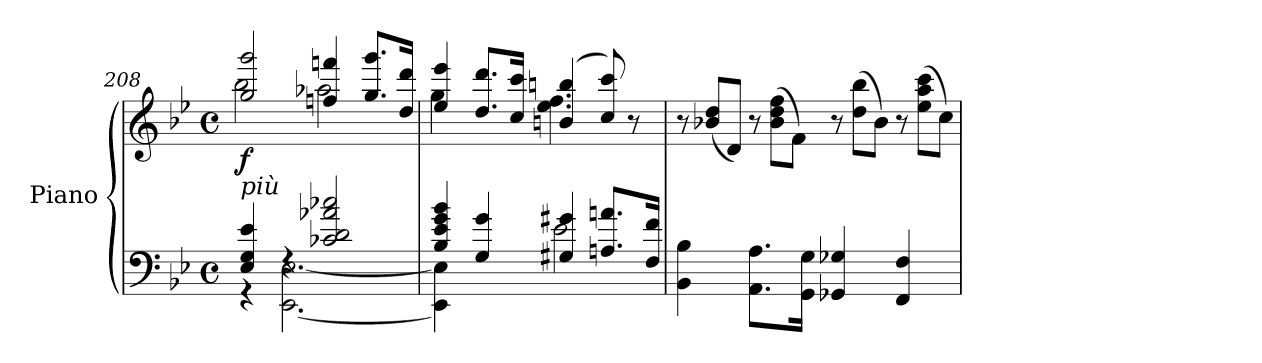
**kern	**kern	**dynam
*part1	*part1	*part1
*staff2	*staff1	*staff1/2
*I"Piano	*	*
*I'Pno.	*	*
*clefF4	*clefG2	*
*k[b-e-]	*k[b-e-]	*
*M4/4	*M4/4	*
*met(c)	*met(c)	*
=208	=208	=208
*^	*^	*
!LO:TX:a:i:t=più	!	!	!	!
!	!	!	!	!LO:DY:b
4E-/ 4G/ 4e-/	4rGG	2gg/ 2ggg/	2bb-\	f
4rF	[2.EE-\ [2.E-\	.	.	.
2c-X/ 2d/ 2a-X/ 2cc-X/	.	4ffn/ 4fffn/	2aa-X\	.
.	.	8.gg/ 8.ggg/L	.	.
.	.	16dd/ 16ddd/Jk	.	.
=209	=209	=209	=209	=209
4B-/ 4e-/ 4g/ 4b-/	4EE-\] 4E-\]	4ee-/ 4eee-/	4gg\	.
4G/ 4g/	4ryy	8.dd/ 8.ddd/L	4rgyy	.
.	.	16cc/ 16ccc/Jk	.	.
4G#X/ 4g#X/	2e-\	(4bn/ 4bbn/	4.ee-\ 4.ff\	.
8.An/ 8.an/L	.	8cc/ 8ccc/)	.	.
.	.	8r	8rddyy	.
16F/ 16f/Jk	.	.	.	.
*v	*v	*	*	*
*	*v	*v	*
=210	=210	=210
*	*Xtuplet	*
4BB-\ 4B-\	12r	.
.	(12b-X/ 12dd/L	.
.	12d/J)	.
8.AA\ 8.A\L	12r	.
.	(12b-\ 12dd\ 12ff\L	.
.	12f\J)	.
16GG\ 16G\Jk	.	.
4GG-X/ 4G-X/	12r	.
.	(12dd\ 12bb-\L	.
.	12b-\J)	.
4FF/ 4F/	12r	.
.	(12ee-\ 12aa\ 12ccc\L	.
.	12cc\J)	.
=	=	=
*-	*-	*-
